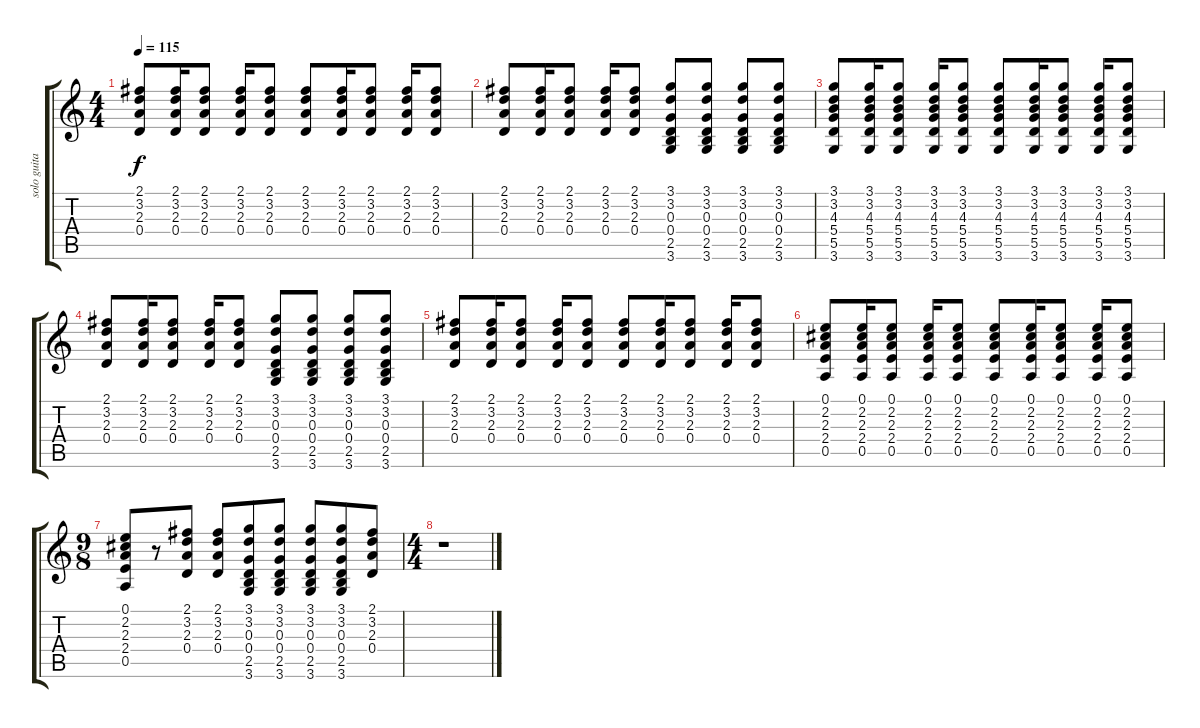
\track ("solo guitar - kuddel" "solo guita") {instrument distortionguitar}
\staff {score tabs}
\tuning (E4 B3 G3 D3 A2 E2) {hide}
\ts (4 4)
\tempo 115
\clef g2
\ks c
(2.1 3.2 2.3 0.4).8{dy f} (2.1 3.2 2.3 0.4).16 (2.1 3.2 2.3 0.4).8 (2.1 3.2 2.3 0.4).16 (2.1 3.2 2.3 0.4).8 (2.1 3.2 2.3 0.4).8 (2.1 3.2 2.3 0.4).16 (2.1 3.2 2.3 0.4).8 (2.1 3.2 2.3 0.4).16 (2.1 3.2 2.3 0.4).8 |
(2.1 3.2 2.3 0.4).8 (2.1 3.2 2.3 0.4).16 (2.1 3.2 2.3 0.4).8 (2.1 3.2 2.3 0.4).16 (2.1 3.2 2.3 0.4).8 (3.1 3.2 0.3 0.4 2.5 3.6).8 (3.1 3.2 0.3 0.4 2.5 3.6).8 (3.1 3.2 0.3 0.4 2.5 3.6).8 (3.1 3.2 0.3 0.4 2.5 3.6).8 |
(3.1 3.2 4.3 5.4 5.5 3.6).8 (3.1 3.2 4.3 5.4 5.5 3.6).16 (3.1 3.2 4.3 5.4 5.5 3.6).8 (3.1 3.2 4.3 5.4 5.5 3.6).16 (3.1 3.2 4.3 5.4 5.5 3.6).8 (3.1 3.2 4.3 5.4 5.5 3.6).8 (3.1 3.2 4.3 5.4 5.5 3.6).16 (3.1 3.2 4.3 5.4 5.5 3.6).8 (3.1 3.2 4.3 5.4 5.5 3.6).16 (3.1 3.2 4.3 5.4 5.5 3.6).8 |
(2.1 3.2 2.3 0.4).8 (2.1 3.2 2.3 0.4).16 (2.1 3.2 2.3 0.4).8 (2.1 3.2 2.3 0.4).16 (2.1 3.2 2.3 0.4).8 (3.1 3.2 0.3 0.4 2.5 3.6).8 (3.1 3.2 0.3 0.4 2.5 3.6).8 (3.1 3.2 0.3 0.4 2.5 3.6).8 (3.1 3.2 0.3 0.4 2.5 3.6).8 |
(2.1 3.2 2.3 0.4).8 (2.1 3.2 2.3 0.4).16 (2.1 3.2 2.3 0.4).8 (2.1 3.2 2.3 0.4).16 (2.1 3.2 2.3 0.4).8 (2.1 3.2 2.3 0.4).8 (2.1 3.2 2.3 0.4).16 (2.1 3.2 2.3 0.4).8 (2.1 3.2 2.3 0.4).16 (2.1 3.2 2.3 0.4).8 |
(0.1 2.2 2.3 2.4 0.5).8 (0.1 2.2 2.3 2.4 0.5).16 (0.1 2.2 2.3 2.4 0.5).8 (0.1 2.2 2.3 2.4 0.5).16 (0.1 2.2 2.3 2.4 0.5).8 (0.1 2.2 2.3 2.4 0.5).8 (0.1 2.2 2.3 2.4 0.5).16 (0.1 2.2 2.3 2.4 0.5).8 (0.1 2.2 2.3 2.4 0.5).16 (0.1 2.2 2.3 2.4 0.5).8 |
\ts (9 8)
(0.1 2.2 2.3 2.4 0.5).8 r.8 (2.1 3.2 2.3 0.4).8 (2.1 3.2 2.3 0.4).8 (3.1 3.2 0.3 0.4 2.5 3.6).8 (3.1 3.2 0.3 0.4 2.5 3.6).8 (3.1 3.2 0.3 0.4 2.5 3.6).8 (3.1 3.2 0.3 0.4 2.5 3.6).8 (2.1 3.2 2.3 0.4).8 |
\ts (4 4)
r.1
